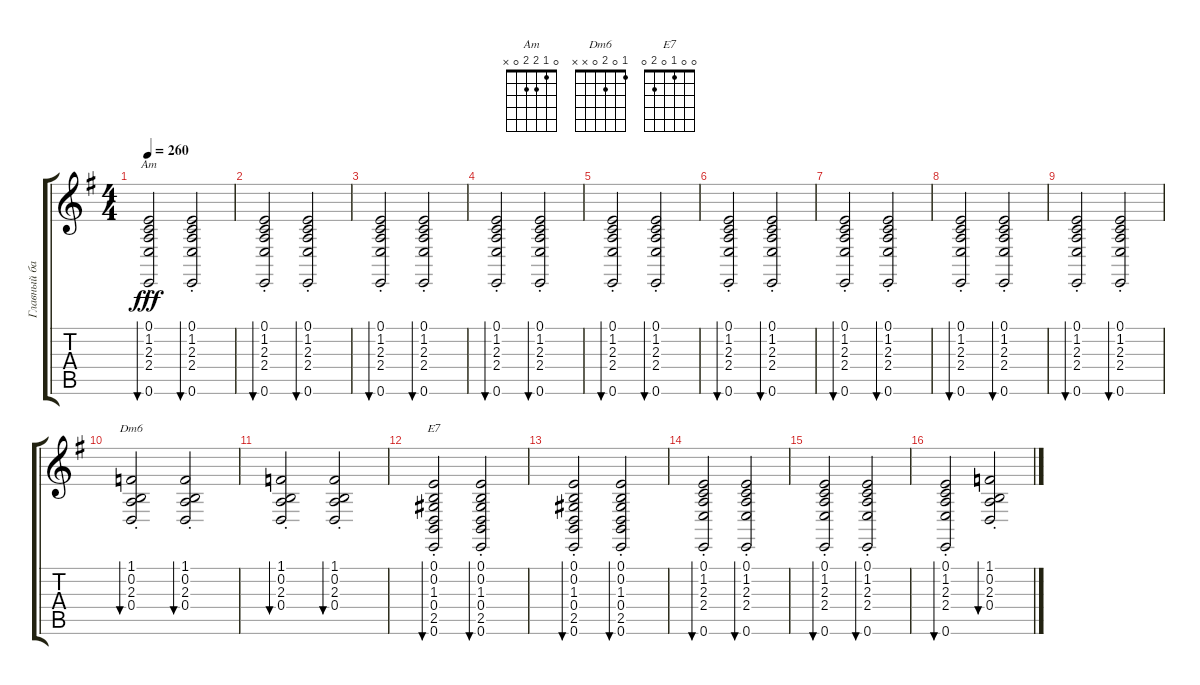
\track ("Главный барабан" "Главный ба") {instrument melodictom}
\staff {score tabs}
\tuning (E4 B3 G3 D3 A2 E2) {hide}
\chord ("Am" 0 1 2 2 0 x)
\chord ("Dm6" 1 0 2 0 x x)
\chord ("E7" 0 0 1 0 2 0)
\ts (4 4)
\tempo 260
\clef g2
\ks g
(0.1{st} 1.2{st} 2.3{st} 2.4{st} 0.6{st}).2{bu 240 ch "Am" dy fff} (0.1{st} 1.2{st} 2.3{st} 2.4{st} 0.6{st}).2{bu 240} |
(0.1{st} 1.2{st} 2.3{st} 2.4{st} 0.6{st}).2{bu 240} (0.1{st} 1.2{st} 2.3{st} 2.4{st} 0.6{st}).2{bu 240} |
(0.1{st} 1.2{st} 2.3{st} 2.4{st} 0.6{st}).2{bu 240} (0.1{st} 1.2{st} 2.3{st} 2.4{st} 0.6{st}).2{bu 240} |
(0.1{st} 1.2{st} 2.3{st} 2.4{st} 0.6{st}).2{bu 240} (0.1{st} 1.2{st} 2.3{st} 2.4{st} 0.6{st}).2{bu 240} |
(0.1{st} 1.2{st} 2.3{st} 2.4{st} 0.6{st}).2{bu 240} (0.1{st} 1.2{st} 2.3{st} 2.4{st} 0.6{st}).2{bu 240} |
(0.1{st} 1.2{st} 2.3{st} 2.4{st} 0.6{st}).2{bu 240} (0.1{st} 1.2{st} 2.3{st} 2.4{st} 0.6{st}).2{bu 240} |
(0.1{st} 1.2{st} 2.3{st} 2.4{st} 0.6{st}).2{bu 240} (0.1{st} 1.2{st} 2.3{st} 2.4{st} 0.6{st}).2{bu 240} |
(0.1{st} 1.2{st} 2.3{st} 2.4{st} 0.6{st}).2{bu 240} (0.1{st} 1.2{st} 2.3{st} 2.4{st} 0.6{st}).2{bu 240} |
(0.1{st} 1.2{st} 2.3{st} 2.4{st} 0.6{st}).2{bu 240} (0.1{st} 1.2{st} 2.3{st} 2.4{st} 0.6{st}).2{bu 240} |
(1.1{st} 0.2{st} 2.3{st} 0.4{st}).2{bu 240 ch "Dm6"} (1.1{st} 0.2{st} 2.3{st} 0.4{st}).2{bu 240} |
(1.1{st} 0.2{st} 2.3{st} 0.4{st}).2{bu 240} (1.1{st} 0.2{st} 2.3{st} 0.4{st}).2{bu 240} |
(0.1{st} 0.2{st} 1.3{st} 0.4{st} 2.5{st} 0.6{st}).2{bu 240 ch "E7"} (0.1{st} 0.2{st} 1.3{st} 0.4{st} 2.5{st} 0.6{st}).2{bu 240} |
(0.1{st} 0.2{st} 1.3{st} 0.4{st} 2.5{st} 0.6{st}).2{bu 240} (0.1{st} 0.2{st} 1.3{st} 0.4{st} 2.5{st} 0.6{st}).2{bu 240} |
(0.1{st} 1.2{st} 2.3{st} 2.4{st} 0.6{st}).2{bu 240} (0.1{st} 1.2{st} 2.3{st} 2.4{st} 0.6{st}).2{bu 240} |
(0.1{st} 1.2{st} 2.3{st} 2.4{st} 0.6{st}).2{bu 240} (0.1{st} 1.2{st} 2.3{st} 2.4{st} 0.6{st}).2{bu 240} |
(0.1{st} 1.2{st} 2.3{st} 2.4{st} 0.6{st}).2{bu 240} (1.1{st} 0.2{st} 2.3{st} 0.4{st}).2{bu 240}
